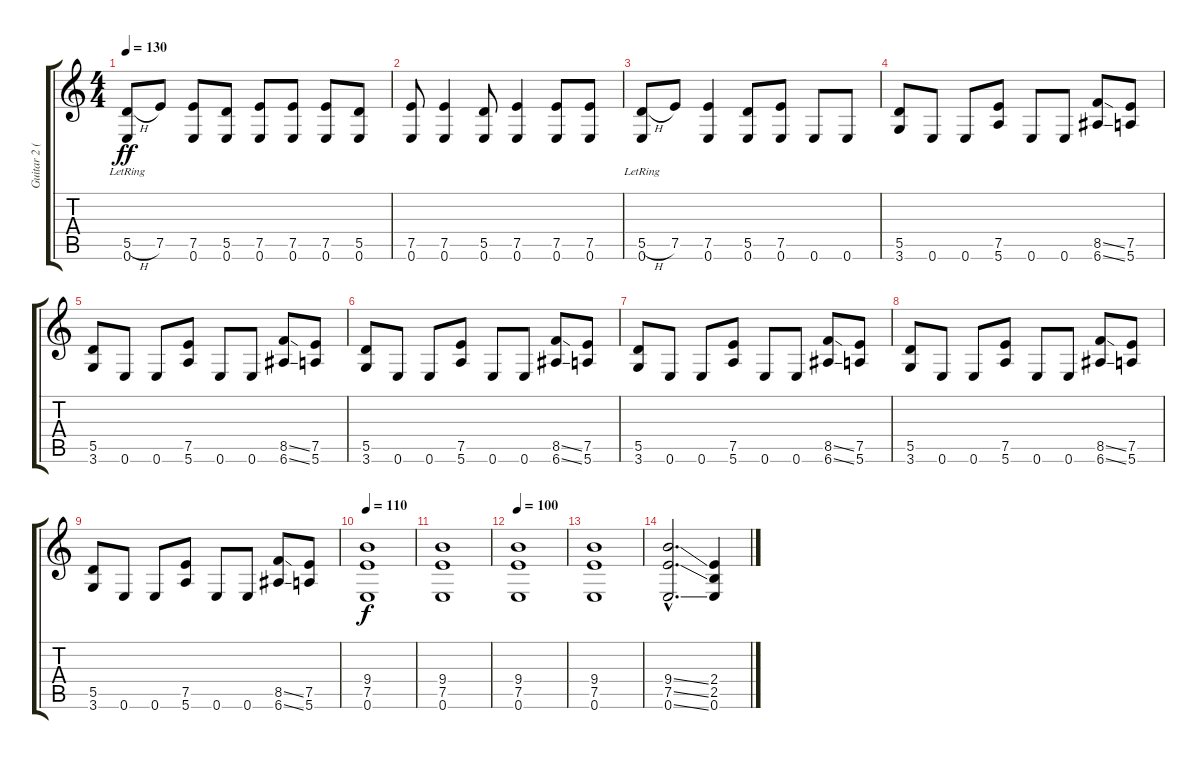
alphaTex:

\track ("Guitar 2 (Distortion)" "Guitar 2 (") {instrument distortionguitar}
\staff {score tabs}
\tuning (E4 B3 G3 D3 A2 E2) {hide}
\ts (4 4)
\tempo 130
\clef g2
\ks c
(5.5{h} 0.6{lr}).8{dy ff} 7.5.8 (7.5 0.6).8 (5.5 0.6).8 (7.5 0.6).8 (7.5 0.6).8 (7.5 0.6).8 (5.5 0.6).8 |
(7.5 0.6).8 (7.5 0.6).4 (5.5 0.6).8 (7.5 0.6).4 (7.5 0.6).8 (7.5 0.6).8 |
(5.5{h} 0.6{lr}).8 7.5.8 (7.5 0.6).4 (5.5 0.6).8 (7.5 0.6).8 0.6.8 0.6.8 |
(5.5 3.6).8 0.6.8 0.6.8 (7.5 5.6).8 0.6.8 0.6.8 (8.5{ss} 6.6{ss}).8 (7.5 5.6).8 |
(5.5 3.6).8 0.6.8 0.6.8 (7.5 5.6).8 0.6.8 0.6.8 (8.5{ss} 6.6{ss}).8 (7.5 5.6).8 |
(5.5 3.6).8 0.6.8 0.6.8 (7.5 5.6).8 0.6.8 0.6.8 (8.5{ss} 6.6{ss}).8 (7.5 5.6).8 |
(5.5 3.6).8 0.6.8 0.6.8 (7.5 5.6).8 0.6.8 0.6.8 (8.5{ss} 6.6{ss}).8 (7.5 5.6).8 |
(5.5 3.6).8 0.6.8 0.6.8 (7.5 5.6).8 0.6.8 0.6.8 (8.5{ss} 6.6{ss}).8 (7.5 5.6).8 |
(5.5 3.6).8 0.6.8 0.6.8 (7.5 5.6).8 0.6.8 0.6.8 (8.5{ss} 6.6{ss}).8 (7.5 5.6).8 |
\tempo 110
(9.4 7.5 0.6).1{dy f} |
(9.4 7.5 0.6).1 |
\tempo 100
(9.4 7.5 0.6).1 |
(9.4 7.5 0.6).1 |
(9.4{ss hac} 7.5{ss hac} 0.6{ss hac}).2{d volume 0} (2.4 2.5 0.6).4
